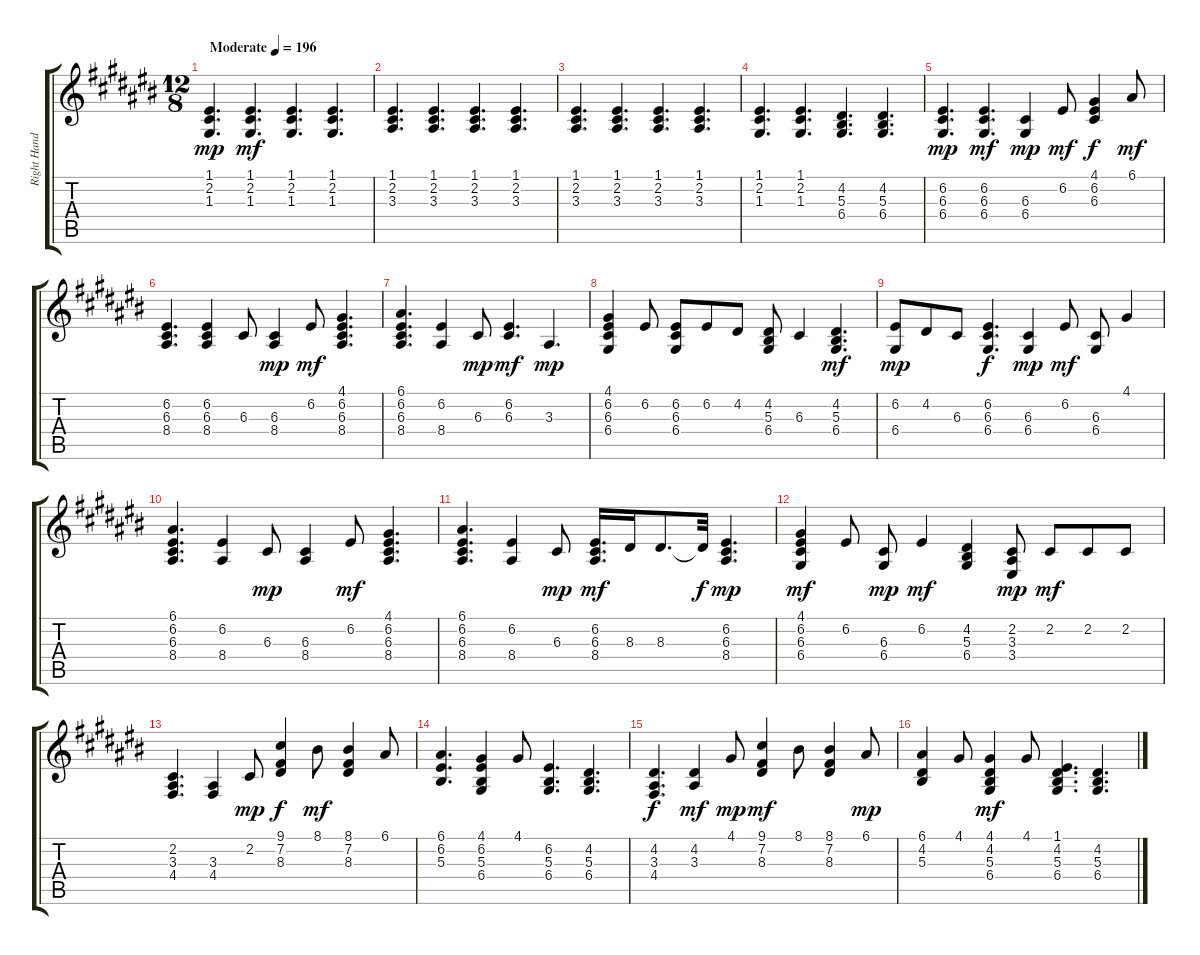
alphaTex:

\track ("Right Hand" "Right Hand") {instrument acousticgrandpiano}
\staff {score tabs}
\tuning (E4 B3 G3 D3 A2 E2) {hide}
\ts (12 8)
\tempo (196 "Moderate")
\clef g2
\ks c#
(1.1 2.2 1.3).4{d dy mp instrument acousticgrandpiano} (1.1 2.2 1.3).4{d dy mf} (1.1 2.2 1.3).4{d} (1.1 2.2 1.3).4{d} |
(1.1 2.2 3.3).4{d} (1.1 2.2 3.3).4{d} (1.1 2.2 3.3).4{d} (1.1 2.2 3.3).4{d} |
(1.1 2.2 3.3).4{d} (1.1 2.2 3.3).4{d} (1.1 2.2 3.3).4{d} (1.1 2.2 3.3).4{d} |
(1.1 2.2 1.3).4{d} (1.1 2.2 1.3).4{d} (4.2 5.3 6.4).4{d} (4.2 5.3 6.4).4{d} |
(6.2 6.3 6.4).4{d dy mp} (6.2 6.3 6.4).4{d dy mf} (6.3 6.4).4{dy mp} 6.2.8{dy mf} (4.1 6.2 6.3).4{dy f} 6.1.8{dy mf} |
(6.2 6.3 8.4).4{d} (6.2 6.3 8.4).4 6.3.8 (6.3 8.4).4{dy mp} 6.2.8{dy mf} (4.1 6.2 6.3 8.4).4{d} |
(6.1 6.2 6.3 8.4).4{d} (6.2 8.4).4 6.3.8{dy mp} (6.2 6.3).4{d dy mf} 3.3.4{d dy mp} |
(4.1 6.2 6.3 6.4).4 6.2.8 (6.2 6.3 6.4).8 6.2.8 4.2.8 (4.2 5.3 6.4).8 6.3.4 (4.2 5.3 6.4).4{d dy mf} |
(6.2 6.4).8{dy mp} 4.2.8 6.3.8 (6.2 6.3 6.4).4{d dy f} (6.3 6.4).4{dy mp} 6.2.8{dy mf} (6.3 6.4).8 4.1.4 |
(6.1 6.2 6.3 8.4).4{d} (6.2 8.4).4 6.3.8{dy mp} (6.3 8.4).4 6.2.8{dy mf} (4.1 6.2 6.3 8.4).4{d} |
(6.1 6.2 6.3 8.4).4{d} (6.2 8.4).4 6.3.8{dy mp} (6.2 6.3 8.4).16{d dy mf} 8.3.16 8.3.8{d} 8.3{t}.32{dy f} (6.2 6.3 8.4).4{d dy mp} |
(4.1 6.2 6.3 6.4).4{dy mf} 6.2.8 (6.3 6.4).8{dy mp} 6.2.4{dy mf} (4.2 5.3 6.4).4 (2.2 3.3 3.4).8{dy mp} 2.2.8{dy mf} 2.2.8 2.2.8 |
(2.2 3.3 4.4).4{d} (3.3 4.4).4 2.2.8{dy mp} (9.1 7.2 8.3).4{dy f} 8.1.8{dy mf} (8.1 7.2 8.3).4 6.1.8 |
(6.1 6.2 5.3).4{d} (4.1 6.2 5.3 6.4).4 4.1.8 (6.2 5.3 6.4).4{d} (4.2 5.3 6.4).4{d} |
(4.2 3.3 4.4).4{d dy f} (4.2 3.3).4{dy mf} 4.1.8{dy mp} (9.1 7.2 8.3).4{dy mf} 8.1.8 (8.1 7.2 8.3).4 6.1.8{dy mp} |
(6.1 4.2 5.3).4 4.1.8 (4.1 4.2 5.3 6.4).4{dy mf} 4.1.8 (1.1 4.2 5.3 6.4).4{d} (4.2 5.3 6.4).4{d}
